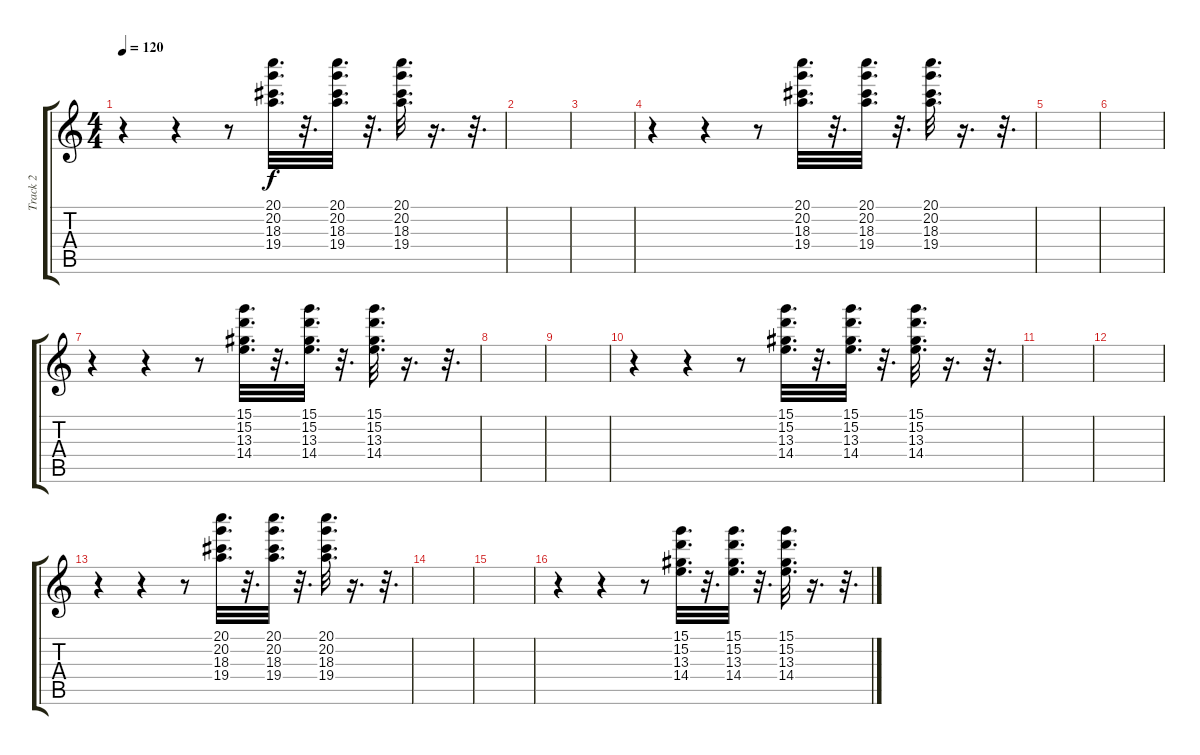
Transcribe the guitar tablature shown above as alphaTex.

\track ("Track 2" "Track 2") {instrument guitarharmonics}
\staff {score tabs}
\tuning (E4 B3 G3 D3 A2 E2) {hide}
\ts (4 4)
\tempo 120
\clef g2
\ks c
r.4{dy f} r.4 r.8 (20.1 20.2 18.3 19.4).32{d} r.32{d} (20.1 20.2 18.3 19.4).32{d} r.32{d} (20.1 20.2 18.3 19.4).32{d} r.16{d} r.32{d} |
|
|
r.4 r.4 r.8 (20.1 20.2 18.3 19.4).32{d} r.32{d} (20.1 20.2 18.3 19.4).32{d} r.32{d} (20.1 20.2 18.3 19.4).32{d} r.16{d} r.32{d} |
|
|
r.4 r.4 r.8 (15.1 15.2 13.3 14.4).32{d} r.32{d} (15.1 15.2 13.3 14.4).32{d} r.32{d} (15.1 15.2 13.3 14.4).32{d} r.16{d} r.32{d} |
|
|
r.4 r.4 r.8 (15.1 15.2 13.3 14.4).32{d} r.32{d} (15.1 15.2 13.3 14.4).32{d} r.32{d} (15.1 15.2 13.3 14.4).32{d} r.16{d} r.32{d} |
|
|
r.4 r.4 r.8 (20.1 20.2 18.3 19.4).32{d} r.32{d} (20.1 20.2 18.3 19.4).32{d} r.32{d} (20.1 20.2 18.3 19.4).32{d} r.16{d} r.32{d} |
|
|
r.4 r.4 r.8 (15.1 15.2 13.3 14.4).32{d} r.32{d} (15.1 15.2 13.3 14.4).32{d} r.32{d} (15.1 15.2 13.3 14.4).32{d} r.16{d} r.32{d}
